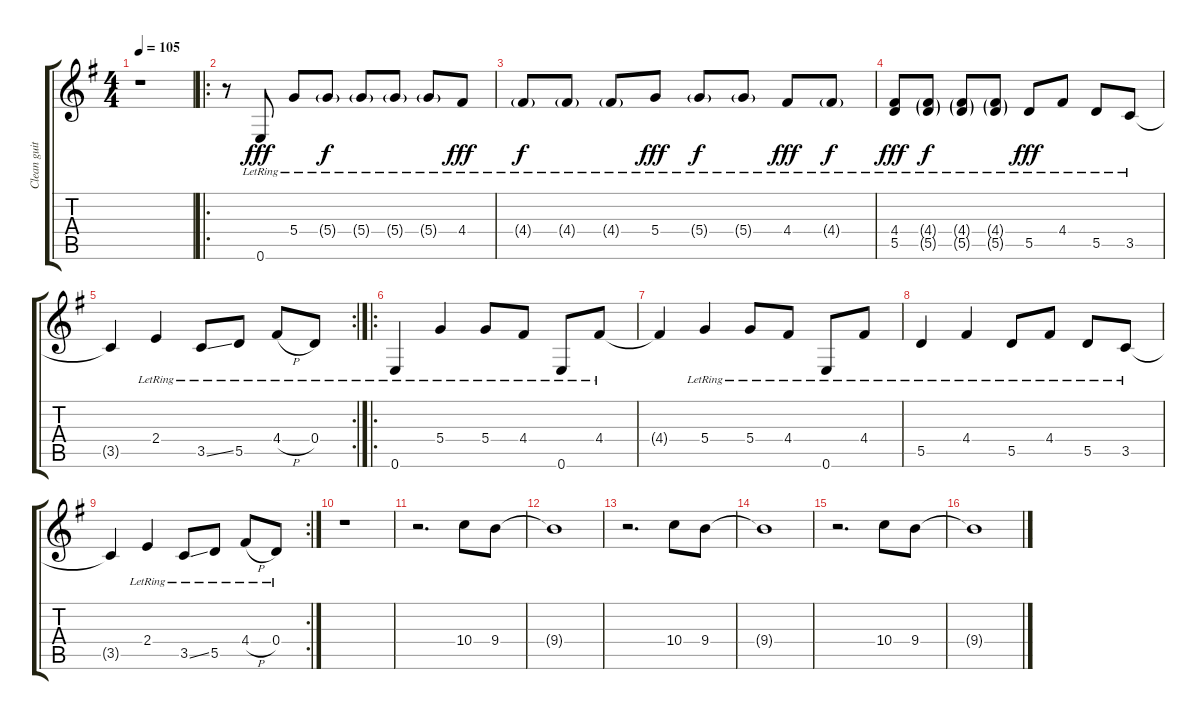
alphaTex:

\track ("Clean guitar 3" "Clean guit") {instrument electricguitarclean}
\staff {score tabs}
\tuning (E4 B3 G3 D3 A2 E2) {hide}
\ts (4 4)
\tempo 105
\clef g2
\ks g
r.1{dy mf} |
\ro
r.8 0.6{lr}.8{dy fff} 5.4{lr}.8 5.4{g lr}.8{dy f} 5.4{g lr}.8 5.4{g lr}.8 5.4{g lr}.8 4.4{lr}.8{dy fff} |
4.4{g lr}.8{dy f} 4.4{g lr}.8 4.4{g lr}.8 5.4{lr}.8{dy fff} 5.4{g lr}.8{dy f} 5.4{g lr}.8 4.4{lr}.8{dy fff} 4.4{g lr}.8{dy f} |
(4.4{lr} 5.5{lr}).8{dy fff} (4.4{g lr} 5.5{g lr}).8{dy f} (4.4{g lr} 5.5{g lr}).8 (4.4{g lr} 5.5{g lr}).8 5.5{lr}.8{dy fff} 4.4{lr}.8 5.5{lr}.8 3.5{lr}.8 |
\rc 2
3.5{t}.4 2.4{lr}.4 3.5{ss lr}.8 5.5{lr}.8 4.4{h lr}.8 0.4{lr}.8 |
\ro
0.6{lr}.4 5.4{lr}.4 5.4{lr}.8 4.4{lr}.8 0.6{lr}.8 4.4{lr}.8 |
4.4{t}.4 5.4{lr}.4 5.4{lr}.8 4.4{lr}.8 0.6{lr}.8 4.4{lr}.8 |
5.5{lr}.4 4.4{lr}.4 5.5{lr}.8 4.4{lr}.8 5.5{lr}.8 3.5{lr}.8 |
\rc 2
3.5{t}.4 2.4{lr}.4 3.5{ss lr}.8 5.5{lr}.8 4.4{h lr}.8 0.4{lr}.8 |
r.1 |
r.2{d} 10.4.8 9.4.8 |
9.4{t}.1 |
r.2{d} 10.4.8 9.4.8 |
9.4{t}.1 |
r.2{d} 10.4.8 9.4.8 |
9.4{t}.1
